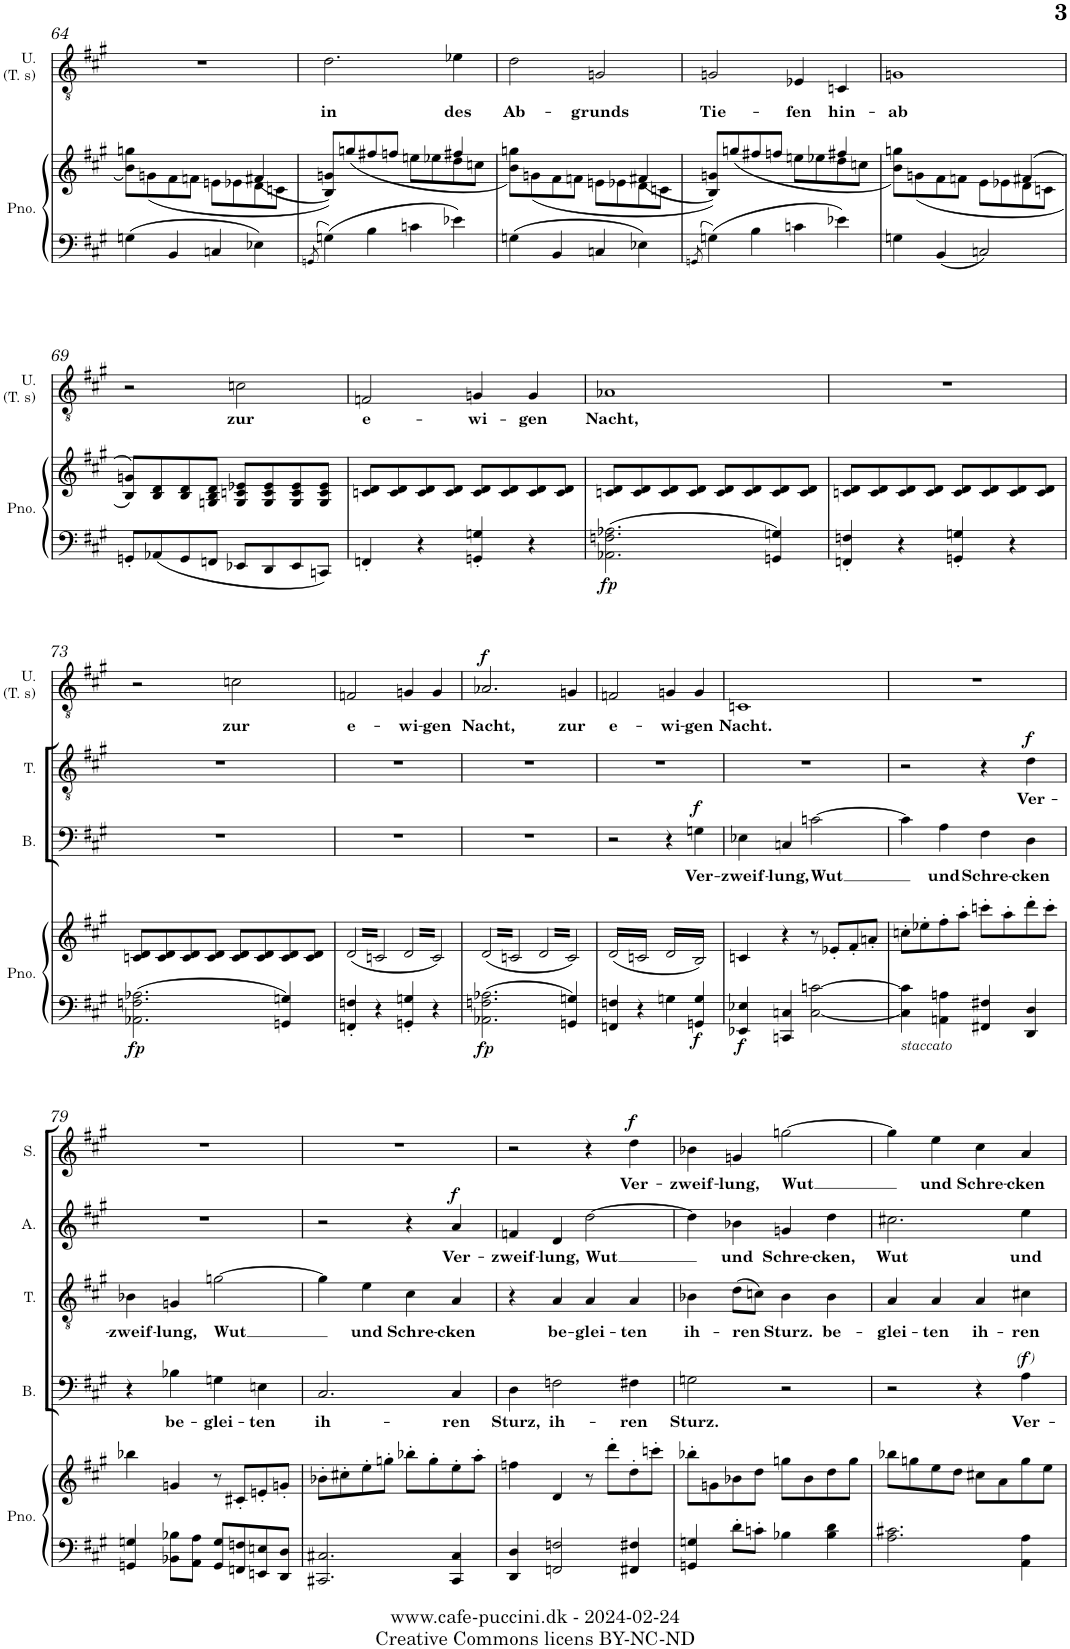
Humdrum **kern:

**kern	**kern	**dynam	**kern	**text	**dynam	**kern	**text	**dynam	**kern	**text	**dynam	**kern	**text	**dynam	**kern	**text	**dynam
*part6	*part6	*part6	*part5	*part5	*part5	*part4	*part4	*part4	*part3	*part3	*part3	*part2	*part2	*part2	*part1	*part1	*part1
*staff7	*staff6	*staff6/7	*staff5	*staff5	*staff5	*staff4	*staff4	*staff4	*staff3	*staff3	*staff3	*staff2	*staff2	*staff2	*staff1	*staff1	*staff1
*I"Piano	*	*	*I"Bass	*	*	*I"Tenor	*	*	*I"Alto	*	*	*I"Soprano	*	*	*I"Uriel (Tenor solo)	*	*
*I'Pno.	*	*	*I'B.	*	*	*I'T.	*	*	*I'A.	*	*	*I'S.	*	*	*I'U. (T. s)	*	*
!!LO:PB:g=z
*clefF4	*clefG2	*	*clefF4	*	*	*clefGv2	*	*	*clefG2	*	*	*clefG2	*	*	*clefGv2	*	*
*k[f#c#g#]	*k[f#c#g#]	*	*k[f#c#g#]	*	*	*k[f#c#g#]	*	*	*k[f#c#g#]	*	*	*k[f#c#g#]	*	*	*k[f#c#g#]	*	*
*M4/4	*M4/4	*	*M4/4	*	*	*M4/4	*	*	*M4/4	*	*	*M4/4	*	*	*M4/4	*	*
*met(c)	*met(c)	*	*met(c)	*	*	*met(c)	*	*	*met(c)	*	*	*met(c)	*	*	*met(c)	*	*
=64	=64	=64	=64	=64	=64	=64	=64	=64	=64	=64	=64	=64	=64	=64	=64	=64	=64
*	*^	*	*	*	*	*	*	*	*	*	*	*	*	*	*	*	*
4Gn\	2.ryy	8b\ 8ggn\L	.	1r	.	.	1r	.	.	1r	.	.	1r	.	.	1r	.	.
.	.	(8gn\	.	.	.	.	.	.	.	.	.	.	.	.	.	.	.	.
4BB/	.	8f#\	.	.	.	.	.	.	.	.	.	.	.	.	.	.	.	.
.	.	8fn\J	.	.	.	.	.	.	.	.	.	.	.	.	.	.	.	.
4Cn/	.	8en\L	.	.	.	.	.	.	.	.	.	.	.	.	.	.	.	.
.	.	8e-X\	.	.	.	.	.	.	.	.	.	.	.	.	.	.	.	.
4E-X\	(4f#X/	8d\	.	.	.	.	.	.	.	.	.	.	.	.	.	.	.	.
.	.	8cn\J	.	.	.	.	.	.	.	.	.	.	.	.	.	.	.	.
=65	=65	=65	=65	=65	=65	=65	=65	=65	=65	=65	=65	=65	=65	=65	=65	=65	=65	=65
8qGGn/	.	.	.	.	.	.	.	.	.	.	.	.	.	.	.	.	.	.
!	!	!	!	!	!	!	!	!	!	!	!	!	!	!	!	!	!LO:LY:b	!
4Gn\	2.ryy	8B/ 8gn/L))	.	1r	.	.	1r	.	.	1r	.	.	1r	.	.	2.d\	in	.
.	.	(8ggn/	.	.	.	.	.	.	.	.	.	.	.	.	.	.	.	.
4B\	.	8ff#X/	.	.	.	.	.	.	.	.	.	.	.	.	.	.	.	.
.	.	8ffn/J	.	.	.	.	.	.	.	.	.	.	.	.	.	.	.	.
4cn\	.	8een\L	.	.	.	.	.	.	.	.	.	.	.	.	.	.	.	.
.	.	8ee-X\	.	.	.	.	.	.	.	.	.	.	.	.	.	.	.	.
!	!	!	!	!	!	!	!	!	!	!	!	!	!	!	!	!	!LO:LY:b	!
4e-X\	4ff#X/	8dd\	.	.	.	.	.	.	.	.	.	.	.	.	.	4e-X\	des	.
.	.	8ccn\J	.	.	.	.	.	.	.	.	.	.	.	.	.	.	.	.
=66	=66	=66	=66	=66	=66	=66	=66	=66	=66	=66	=66	=66	=66	=66	=66	=66	=66	=66
!	!	!	!	!	!	!	!	!	!	!	!	!	!	!	!	!	!LO:LY:b	!
4Gn\	2.ryy	8b\ 8ggn\L)	.	1r	.	.	1r	.	.	1r	.	.	1r	.	.	2d\	Ab-	.
.	.	(8gn\	.	.	.	.	.	.	.	.	.	.	.	.	.	.	.	.
4BB/	.	8f#\	.	.	.	.	.	.	.	.	.	.	.	.	.	.	.	.
.	.	8fn\J	.	.	.	.	.	.	.	.	.	.	.	.	.	.	.	.
!	!	!	!	!	!	!	!	!	!	!	!	!	!	!	!	!	!LO:LY:b	!
4Cn/	.	8en\L	.	.	.	.	.	.	.	.	.	.	.	.	.	2Gn/	-grunds	.
.	.	8e-X\	.	.	.	.	.	.	.	.	.	.	.	.	.	.	.	.
4E-X\	(4f#X/	8d\	.	.	.	.	.	.	.	.	.	.	.	.	.	.	.	.
.	.	8cn\J	.	.	.	.	.	.	.	.	.	.	.	.	.	.	.	.
=67	=67	=67	=67	=67	=67	=67	=67	=67	=67	=67	=67	=67	=67	=67	=67	=67	=67	=67
8qGGn/	.	.	.	.	.	.	.	.	.	.	.	.	.	.	.	.	.	.
!	!	!	!	!	!	!	!	!	!	!	!	!	!	!	!	!	!LO:LY:b	!
4Gn\	2.ryy	8B/ 8gn/L))	.	1r	.	.	1r	.	.	1r	.	.	1r	.	.	2Gn/	Tie-	.
.	.	(8ggn/	.	.	.	.	.	.	.	.	.	.	.	.	.	.	.	.
4B\	.	8ff#X/	.	.	.	.	.	.	.	.	.	.	.	.	.	.	.	.
.	.	8ffn/J	.	.	.	.	.	.	.	.	.	.	.	.	.	.	.	.
!	!	!	!	!	!	!	!	!	!	!	!	!	!	!	!	!	!LO:LY:b	!
4cn\	.	8een\L	.	.	.	.	.	.	.	.	.	.	.	.	.	4E-X/	-fen	.
.	.	8ee-X\	.	.	.	.	.	.	.	.	.	.	.	.	.	.	.	.
!	!	!	!	!	!	!	!	!	!	!	!	!	!	!	!	!	!LO:LY:b	!
4e-X\	4ff#X/	8dd\	.	.	.	.	.	.	.	.	.	.	.	.	.	4Cn/	hin-	.
.	.	8ccn\J	.	.	.	.	.	.	.	.	.	.	.	.	.	.	.	.
=68	=68	=68	=68	=68	=68	=68	=68	=68	=68	=68	=68	=68	=68	=68	=68	=68	=68	=68
!	!	!	!	!	!	!	!	!	!	!	!	!	!	!	!	!	!LO:LY:b	!
4Gn\	2.ryy	8b\ 8ggn\L)	.	1r	.	.	1r	.	.	1r	.	.	1r	.	.	1Gn	-ab	.
.	.	(8gn\	.	.	.	.	.	.	.	.	.	.	.	.	.	.	.	.
4BB/	.	8f#\	.	.	.	.	.	.	.	.	.	.	.	.	.	.	.	.
.	.	8fn\J	.	.	.	.	.	.	.	.	.	.	.	.	.	.	.	.
2Cn/	.	8e\L	.	.	.	.	.	.	.	.	.	.	.	.	.	.	.	.
.	.	8e-X\	.	.	.	.	.	.	.	.	.	.	.	.	.	.	.	.
.	(4f#X/	8d\	.	.	.	.	.	.	.	.	.	.	.	.	.	.	.	.
.	.	8cn\J	.	.	.	.	.	.	.	.	.	.	.	.	.	.	.	.
*	*v	*v	*	*	*	*	*	*	*	*	*	*	*	*	*	*	*	*
!!LO:LB:g=z
=69	=69	=69	=69	=69	=69	=69	=69	=69	=69	=69	=69	=69	=69	=69	=69	=69	=69
8GGn'/L	8B/ 8gn/L))	.	1r	.	.	1r	.	.	1r	.	.	1r	.	.	2r	.	.
8AA-X/	8B/ 8d/	.	.	.	.	.	.	.	.	.	.	.	.	.	.	.	.
8GG/	8B/ 8d/	.	.	.	.	.	.	.	.	.	.	.	.	.	.	.	.
8FFn/J	8Gn/ 8B/ 8d/J	.	.	.	.	.	.	.	.	.	.	.	.	.	.	.	.
!	!	!	!	!	!	!	!	!	!	!	!	!	!	!	!	!LO:LY:b	!
8EE-X/L	8G/ 8cn/ 8e-X/L	.	.	.	.	.	.	.	.	.	.	.	.	.	2cn\	zur	.
8DD/	8G/ 8c/ 8e-/	.	.	.	.	.	.	.	.	.	.	.	.	.	.	.	.
8EE-/	8G/ 8c/ 8e-/	.	.	.	.	.	.	.	.	.	.	.	.	.	.	.	.
8CCn/J	8G/ 8c/ 8e-/J	.	.	.	.	.	.	.	.	.	.	.	.	.	.	.	.
=70	=70	=70	=70	=70	=70	=70	=70	=70	=70	=70	=70	=70	=70	=70	=70	=70	=70
!	!	!	!	!	!	!	!	!	!	!	!	!	!	!	!	!LO:LY:b	!
4FFn'/	8cn/ 8d/L	.	1r	.	.	1r	.	.	1r	.	.	1r	.	.	2Fn/	e-	.
.	8c/ 8d/	.	.	.	.	.	.	.	.	.	.	.	.	.	.	.	.
4r	8c/ 8d/	.	.	.	.	.	.	.	.	.	.	.	.	.	.	.	.
.	8c/ 8d/J	.	.	.	.	.	.	.	.	.	.	.	.	.	.	.	.
!	!	!	!	!	!	!	!	!	!	!	!	!	!	!	!	!LO:LY:b	!
4GGn/' 4Gn/'	8c/ 8d/L	.	.	.	.	.	.	.	.	.	.	.	.	.	4Gn/	-wi-	.
.	8c/ 8d/	.	.	.	.	.	.	.	.	.	.	.	.	.	.	.	.
!	!	!	!	!	!	!	!	!	!	!	!	!	!	!	!	!LO:LY:b	!
4r	8c/ 8d/	.	.	.	.	.	.	.	.	.	.	.	.	.	4G/	-gen	.
.	8c/ 8d/J	.	.	.	.	.	.	.	.	.	.	.	.	.	.	.	.
=71	=71	=71	=71	=71	=71	=71	=71	=71	=71	=71	=71	=71	=71	=71	=71	=71	=71
!	!	!LO:DY:b=2	!	!	!	!	!	!	!	!	!	!	!	!	!	!LO:LY:b	!
2.AA-X\ 2.Fn\ 2.A-X\	8cn/ 8d/L	fp	1r	.	.	1r	.	.	1r	.	.	1r	.	.	1A-X	Nacht,	.
.	8c/ 8d/	.	.	.	.	.	.	.	.	.	.	.	.	.	.	.	.
.	8c/ 8d/	.	.	.	.	.	.	.	.	.	.	.	.	.	.	.	.
.	8c/ 8d/J	.	.	.	.	.	.	.	.	.	.	.	.	.	.	.	.
.	8c/ 8d/L	.	.	.	.	.	.	.	.	.	.	.	.	.	.	.	.
.	8c/ 8d/	.	.	.	.	.	.	.	.	.	.	.	.	.	.	.	.
4GGn/ 4Gn/	8c/ 8d/	.	.	.	.	.	.	.	.	.	.	.	.	.	.	.	.
.	8c/ 8d/J	.	.	.	.	.	.	.	.	.	.	.	.	.	.	.	.
=72	=72	=72	=72	=72	=72	=72	=72	=72	=72	=72	=72	=72	=72	=72	=72	=72	=72
4FFn/' 4Fn/'	8cn/ 8d/L	.	1r	.	.	1r	.	.	1r	.	.	1r	.	.	1r	.	.
.	8c/ 8d/	.	.	.	.	.	.	.	.	.	.	.	.	.	.	.	.
4r	8c/ 8d/	.	.	.	.	.	.	.	.	.	.	.	.	.	.	.	.
.	8c/ 8d/J	.	.	.	.	.	.	.	.	.	.	.	.	.	.	.	.
4GGn/' 4Gn/'	8c/ 8d/L	.	.	.	.	.	.	.	.	.	.	.	.	.	.	.	.
.	8c/ 8d/	.	.	.	.	.	.	.	.	.	.	.	.	.	.	.	.
4r	8c/ 8d/	.	.	.	.	.	.	.	.	.	.	.	.	.	.	.	.
.	8c/ 8d/J	.	.	.	.	.	.	.	.	.	.	.	.	.	.	.	.
!!LO:LB:g=z
=73	=73	=73	=73	=73	=73	=73	=73	=73	=73	=73	=73	=73	=73	=73	=73	=73	=73
!	!	!LO:DY:b=2	!	!	!	!	!	!	!	!	!	!	!	!	!	!	!
2.AA-X\ 2.Fn\ 2.A-X\	8cn/ 8d/L	fp	1r	.	.	1r	.	.	1r	.	.	1r	.	.	2r	.	.
.	8c/ 8d/	.	.	.	.	.	.	.	.	.	.	.	.	.	.	.	.
.	8c/ 8d/	.	.	.	.	.	.	.	.	.	.	.	.	.	.	.	.
.	8c/ 8d/J	.	.	.	.	.	.	.	.	.	.	.	.	.	.	.	.
!	!	!	!	!	!	!	!	!	!	!	!	!	!	!	!	!LO:LY:b	!
.	8c/ 8d/L	.	.	.	.	.	.	.	.	.	.	.	.	.	2cn\	zur	.
.	8c/ 8d/	.	.	.	.	.	.	.	.	.	.	.	.	.	.	.	.
4GGn/ 4Gn/	8c/ 8d/	.	.	.	.	.	.	.	.	.	.	.	.	.	.	.	.
.	8c/ 8d/J	.	.	.	.	.	.	.	.	.	.	.	.	.	.	.	.
=74	=74	=74	=74	=74	=74	=74	=74	=74	=74	=74	=74	=74	=74	=74	=74	=74	=74
!	!	!	!	!	!	!	!	!	!	!	!	!	!	!	!	!LO:LY:b	!
*	*tremolo	*	*	*	*	*	*	*	*	*	*	*	*	*	*	*	*
4FFn/' 4Fn/'	(32d/LLL	.	1r	.	.	1r	.	.	1r	.	.	1r	.	.	2Fn/	e-	.
.	32cn/	.	.	.	.	.	.	.	.	.	.	.	.	.	.	.	.
.	32d/	.	.	.	.	.	.	.	.	.	.	.	.	.	.	.	.
.	32cn/	.	.	.	.	.	.	.	.	.	.	.	.	.	.	.	.
.	32d/	.	.	.	.	.	.	.	.	.	.	.	.	.	.	.	.
.	32cn/	.	.	.	.	.	.	.	.	.	.	.	.	.	.	.	.
.	32d/	.	.	.	.	.	.	.	.	.	.	.	.	.	.	.	.
.	32cn/	.	.	.	.	.	.	.	.	.	.	.	.	.	.	.	.
4r	32d/	.	.	.	.	.	.	.	.	.	.	.	.	.	.	.	.
.	32cn/	.	.	.	.	.	.	.	.	.	.	.	.	.	.	.	.
.	32d/	.	.	.	.	.	.	.	.	.	.	.	.	.	.	.	.
.	32cn/	.	.	.	.	.	.	.	.	.	.	.	.	.	.	.	.
.	32d/	.	.	.	.	.	.	.	.	.	.	.	.	.	.	.	.
.	32cn/	.	.	.	.	.	.	.	.	.	.	.	.	.	.	.	.
.	32d/	.	.	.	.	.	.	.	.	.	.	.	.	.	.	.	.
.	32cn/JJJ	.	.	.	.	.	.	.	.	.	.	.	.	.	.	.	.
!	!	!	!	!	!	!	!	!	!	!	!	!	!	!	!	!LO:LY:b	!
4GGn/' 4Gn/'	32d/LLL	.	.	.	.	.	.	.	.	.	.	.	.	.	4Gn/	-wi-	.
.	32c/)	.	.	.	.	.	.	.	.	.	.	.	.	.	.	.	.
.	32d/	.	.	.	.	.	.	.	.	.	.	.	.	.	.	.	.
.	32c/)	.	.	.	.	.	.	.	.	.	.	.	.	.	.	.	.
.	32d/	.	.	.	.	.	.	.	.	.	.	.	.	.	.	.	.
.	32c/)	.	.	.	.	.	.	.	.	.	.	.	.	.	.	.	.
.	32d/	.	.	.	.	.	.	.	.	.	.	.	.	.	.	.	.
.	32c/)	.	.	.	.	.	.	.	.	.	.	.	.	.	.	.	.
!	!	!	!	!	!	!	!	!	!	!	!	!	!	!	!	!LO:LY:b	!
4r	32d/	.	.	.	.	.	.	.	.	.	.	.	.	.	4G/	-gen	.
.	32c/)	.	.	.	.	.	.	.	.	.	.	.	.	.	.	.	.
.	32d/	.	.	.	.	.	.	.	.	.	.	.	.	.	.	.	.
.	32c/)	.	.	.	.	.	.	.	.	.	.	.	.	.	.	.	.
.	32d/	.	.	.	.	.	.	.	.	.	.	.	.	.	.	.	.
.	32c/)	.	.	.	.	.	.	.	.	.	.	.	.	.	.	.	.
.	32d/	.	.	.	.	.	.	.	.	.	.	.	.	.	.	.	.
.	32c/)JJJ	.	.	.	.	.	.	.	.	.	.	.	.	.	.	.	.
=75	=75	=75	=75	=75	=75	=75	=75	=75	=75	=75	=75	=75	=75	=75	=75	=75	=75
!	!	!LO:DY:b=2	!	!	!	!	!	!	!	!	!	!	!	!	!	!LO:LY:b	!LO:DY:a
2.AA-X\ 2.Fn\ 2.A-X\	(32d/LLL	fp	1r	.	.	1r	.	.	1r	.	.	1r	.	.	2.A-X/	Nacht,	f
.	32cn/	.	.	.	.	.	.	.	.	.	.	.	.	.	.	.	.
.	32d/	.	.	.	.	.	.	.	.	.	.	.	.	.	.	.	.
.	32cn/	.	.	.	.	.	.	.	.	.	.	.	.	.	.	.	.
.	32d/	.	.	.	.	.	.	.	.	.	.	.	.	.	.	.	.
.	32cn/	.	.	.	.	.	.	.	.	.	.	.	.	.	.	.	.
.	32d/	.	.	.	.	.	.	.	.	.	.	.	.	.	.	.	.
.	32cn/	.	.	.	.	.	.	.	.	.	.	.	.	.	.	.	.
.	32d/	.	.	.	.	.	.	.	.	.	.	.	.	.	.	.	.
.	32cn/	.	.	.	.	.	.	.	.	.	.	.	.	.	.	.	.
.	32d/	.	.	.	.	.	.	.	.	.	.	.	.	.	.	.	.
.	32cn/	.	.	.	.	.	.	.	.	.	.	.	.	.	.	.	.
.	32d/	.	.	.	.	.	.	.	.	.	.	.	.	.	.	.	.
.	32cn/	.	.	.	.	.	.	.	.	.	.	.	.	.	.	.	.
.	32d/	.	.	.	.	.	.	.	.	.	.	.	.	.	.	.	.
.	32cn/JJJ	.	.	.	.	.	.	.	.	.	.	.	.	.	.	.	.
.	32d/LLL	.	.	.	.	.	.	.	.	.	.	.	.	.	.	.	.
.	32c/)	.	.	.	.	.	.	.	.	.	.	.	.	.	.	.	.
.	32d/	.	.	.	.	.	.	.	.	.	.	.	.	.	.	.	.
.	32c/)	.	.	.	.	.	.	.	.	.	.	.	.	.	.	.	.
.	32d/	.	.	.	.	.	.	.	.	.	.	.	.	.	.	.	.
.	32c/)	.	.	.	.	.	.	.	.	.	.	.	.	.	.	.	.
.	32d/	.	.	.	.	.	.	.	.	.	.	.	.	.	.	.	.
.	32c/)	.	.	.	.	.	.	.	.	.	.	.	.	.	.	.	.
!	!	!	!	!	!	!	!	!	!	!	!	!	!	!	!	!LO:LY:b	!
4GGn/ 4Gn/	32d/	.	.	.	.	.	.	.	.	.	.	.	.	.	4Gn/	zur	.
.	32c/)	.	.	.	.	.	.	.	.	.	.	.	.	.	.	.	.
.	32d/	.	.	.	.	.	.	.	.	.	.	.	.	.	.	.	.
.	32c/)	.	.	.	.	.	.	.	.	.	.	.	.	.	.	.	.
.	32d/	.	.	.	.	.	.	.	.	.	.	.	.	.	.	.	.
.	32c/)	.	.	.	.	.	.	.	.	.	.	.	.	.	.	.	.
.	32d/	.	.	.	.	.	.	.	.	.	.	.	.	.	.	.	.
.	32c/)JJJ	.	.	.	.	.	.	.	.	.	.	.	.	.	.	.	.
=76	=76	=76	=76	=76	=76	=76	=76	=76	=76	=76	=76	=76	=76	=76	=76	=76	=76
!	!	!	!	!	!	!	!	!	!	!	!	!	!	!	!	!LO:LY:b	!
4FFn/ 4Fn/	(32d/LLL	.	2r	.	.	1r	.	.	1r	.	.	1r	.	.	2Fn/	e-	.
.	32cn/	.	.	.	.	.	.	.	.	.	.	.	.	.	.	.	.
.	32d/	.	.	.	.	.	.	.	.	.	.	.	.	.	.	.	.
.	32cn/	.	.	.	.	.	.	.	.	.	.	.	.	.	.	.	.
.	32d/	.	.	.	.	.	.	.	.	.	.	.	.	.	.	.	.
.	32cn/	.	.	.	.	.	.	.	.	.	.	.	.	.	.	.	.
.	32d/	.	.	.	.	.	.	.	.	.	.	.	.	.	.	.	.
.	32cn/	.	.	.	.	.	.	.	.	.	.	.	.	.	.	.	.
4r	32d/	.	.	.	.	.	.	.	.	.	.	.	.	.	.	.	.
.	32cn/	.	.	.	.	.	.	.	.	.	.	.	.	.	.	.	.
.	32d/	.	.	.	.	.	.	.	.	.	.	.	.	.	.	.	.
.	32cn/	.	.	.	.	.	.	.	.	.	.	.	.	.	.	.	.
.	32d/	.	.	.	.	.	.	.	.	.	.	.	.	.	.	.	.
.	32cn/	.	.	.	.	.	.	.	.	.	.	.	.	.	.	.	.
.	32d/	.	.	.	.	.	.	.	.	.	.	.	.	.	.	.	.
.	32cn/JJJ	.	.	.	.	.	.	.	.	.	.	.	.	.	.	.	.
!	!	!	!	!	!	!	!	!	!	!	!	!	!	!	!	!LO:LY:b	!
4Gn\	32d/LLL	.	4r	.	.	.	.	.	.	.	.	.	.	.	4Gn/	-wi-	.
.	32B/)	.	.	.	.	.	.	.	.	.	.	.	.	.	.	.	.
.	32d/	.	.	.	.	.	.	.	.	.	.	.	.	.	.	.	.
.	32B/)	.	.	.	.	.	.	.	.	.	.	.	.	.	.	.	.
.	32d/	.	.	.	.	.	.	.	.	.	.	.	.	.	.	.	.
.	32B/)	.	.	.	.	.	.	.	.	.	.	.	.	.	.	.	.
.	32d/	.	.	.	.	.	.	.	.	.	.	.	.	.	.	.	.
.	32B/)	.	.	.	.	.	.	.	.	.	.	.	.	.	.	.	.
!	!	!LO:DY:b=2	!	!LO:LY:b	!LO:DY:a	!	!	!	!	!	!	!	!	!	!	!LO:LY:b	!
4GGn/ 4G/	32d/	f	4Gn\	Ver-	f	.	.	.	.	.	.	.	.	.	4G/	-gen	.
.	32B/)	.	.	.	.	.	.	.	.	.	.	.	.	.	.	.	.
.	32d/	.	.	.	.	.	.	.	.	.	.	.	.	.	.	.	.
.	32B/)	.	.	.	.	.	.	.	.	.	.	.	.	.	.	.	.
.	32d/	.	.	.	.	.	.	.	.	.	.	.	.	.	.	.	.
.	32B/)	.	.	.	.	.	.	.	.	.	.	.	.	.	.	.	.
.	32d/	.	.	.	.	.	.	.	.	.	.	.	.	.	.	.	.
.	32B/)JJJ	.	.	.	.	.	.	.	.	.	.	.	.	.	.	.	.
*	*Xtremolo	*	*	*	*	*	*	*	*	*	*	*	*	*	*	*	*
=77	=77	=77	=77	=77	=77	=77	=77	=77	=77	=77	=77	=77	=77	=77	=77	=77	=77
!	!	!LO:DY:b=2	!	!LO:LY:b	!	!	!	!	!	!	!	!	!	!	!	!LO:LY:b	!
4EE-X/ 4E-X/	4cn/	f	4E-X\	-zweif-	.	1r	.	.	1r	.	.	1r	.	.	1Cn	Nacht.	.
.	.	.	.	.	.	.	.	.	.	.	.	.	.	.	.	.	.
.	.	.	.	.	.	.	.	.	.	.	.	.	.	.	.	.	.
.	.	.	.	.	.	.	.	.	.	.	.	.	.	.	.	.	.
.	.	.	.	.	.	.	.	.	.	.	.	.	.	.	.	.	.
.	.	.	.	.	.	.	.	.	.	.	.	.	.	.	.	.	.
.	.	.	.	.	.	.	.	.	.	.	.	.	.	.	.	.	.
.	.	.	.	.	.	.	.	.	.	.	.	.	.	.	.	.	.
!	!	!	!	!LO:LY:b	!	!	!	!	!	!	!	!	!	!	!	!	!
4CCn/ 4Cn/	4r	.	4Cn/	-lung,	.	.	.	.	.	.	.	.	.	.	.	.	.
!	!	!	!	!LO:LY:b	!	!	!	!	!	!	!	!	!	!	!	!	!
[2C\ [2cn\	8r	.	[2cn\	Wut	.	.	.	.	.	.	.	.	.	.	.	.	.
.	8e-X'/L	.	.	.	.	.	.	.	.	.	.	.	.	.	.	.	.
.	8f#'/	.	.	.	.	.	.	.	.	.	.	.	.	.	.	.	.
.	8an'/J	.	.	.	.	.	.	.	.	.	.	.	.	.	.	.	.
=78	=78	=78	=78	=78	=78	=78	=78	=78	=78	=78	=78	=78	=78	=78	=78	=78	=78
!LO:TX:b:i:t=staccato	!	!	!	!	!	!	!	!	!	!	!	!	!	!	!	!	!
4C\] 4c\]	8ccn'\L	.	4c\]	.	.	2r	.	.	1r	.	.	1r	.	.	1r	.	.
.	8ee-X'\	.	.	.	.	.	.	.	.	.	.	.	.	.	.	.	.
!	!	!	!	!LO:LY:b	!	!	!	!	!	!	!	!	!	!	!	!	!
4AAn\ 4An\	8ff#'\	.	4A\	und	.	.	.	.	.	.	.	.	.	.	.	.	.
.	8aa'\J	.	.	.	.	.	.	.	.	.	.	.	.	.	.	.	.
!	!	!	!	!LO:LY:b	!	!	!	!	!	!	!	!	!	!	!	!	!
4FF#X/ 4F#X/	8cccn'\L	.	4F#\	Schre-	.	4r	.	.	.	.	.	.	.	.	.	.	.
.	8aa'\	.	.	.	.	.	.	.	.	.	.	.	.	.	.	.	.
!	!	!	!	!LO:LY:b	!	!	!LO:LY:b	!LO:DY:a	!	!	!	!	!	!	!	!	!
4DD/ 4D/	8ddd'\	.	4D\	-cken	.	4d\	Ver-	f	.	.	.	.	.	.	.	.	.
.	8ccc'\J	.	.	.	.	.	.	.	.	.	.	.	.	.	.	.	.
!!LO:LB:g=z
=79	=79	=79	=79	=79	=79	=79	=79	=79	=79	=79	=79	=79	=79	=79	=79	=79	=79
!	!	!	!	!	!	!	!LO:LY:b	!	!	!	!	!	!	!	!	!	!
4GGn/ 4Gn/	4bb-X\	.	4r	.	.	4B-X\	-zweif-	.	1r	.	.	1r	.	.	1r	.	.
!	!	!	!	!LO:LY:b	!	!	!LO:LY:b	!	!	!	!	!	!	!	!	!	!
8BB-X\ 8B-X\L	4gn/	.	4B-X\	be-	.	4Gn/	-lung,	.	.	.	.	.	.	.	.	.	.
8AA\ 8A\J	.	.	.	.	.	.	.	.	.	.	.	.	.	.	.	.	.
!	!	!	!	!LO:LY:b	!	!	!LO:LY:b	!	!	!	!	!	!	!	!	!	!
8GG/ 8G/L	8r	.	4Gn\	-glei-	.	[2gn\	Wut	.	.	.	.	.	.	.	.	.	.
8FFn/ 8Fn/	8c#X'/L	.	.	.	.	.	.	.	.	.	.	.	.	.	.	.	.
!	!	!	!	!LO:LY:b	!	!	!	!	!	!	!	!	!	!	!	!	!
8EEn/ 8En/	8en'/	.	4En\	-ten	.	.	.	.	.	.	.	.	.	.	.	.	.
8DD/ 8D/J	8gn'/J	.	.	.	.	.	.	.	.	.	.	.	.	.	.	.	.
=80	=80	=80	=80	=80	=80	=80	=80	=80	=80	=80	=80	=80	=80	=80	=80	=80	=80
!	!	!	!	!LO:LY:b	!	!	!	!	!	!	!	!	!	!	!	!	!
2.CC#X/ 2.C#X/	8b-X'\L	.	2.C#/	ih-	.	4g\]	.	.	2r	.	.	1r	.	.	1r	.	.
.	8cc#X'\	.	.	.	.	.	.	.	.	.	.	.	.	.	.	.	.
!	!	!	!	!	!	!	!LO:LY:b	!	!	!	!	!	!	!	!	!	!
.	8ee'\	.	.	.	.	4e\	und	.	.	.	.	.	.	.	.	.	.
.	8ggn'\J	.	.	.	.	.	.	.	.	.	.	.	.	.	.	.	.
!	!	!	!	!	!	!	!LO:LY:b	!	!	!	!	!	!	!	!	!	!
.	8bb-X'\L	.	.	.	.	4c#\	Schre-	.	4r	.	.	.	.	.	.	.	.
.	8gg'\	.	.	.	.	.	.	.	.	.	.	.	.	.	.	.	.
!	!	!	!	!LO:LY:b	!	!	!LO:LY:b	!	!	!LO:LY:b	!LO:DY:a	!	!	!	!	!	!
4CC#/ 4C#/	8ee'\	.	4C#/	-ren	.	4A/	-cken	.	4a/	Ver-	f	.	.	.	.	.	.
.	8aa'\J	.	.	.	.	.	.	.	.	.	.	.	.	.	.	.	.
=81	=81	=81	=81	=81	=81	=81	=81	=81	=81	=81	=81	=81	=81	=81	=81	=81	=81
!	!	!	!	!LO:LY:b	!	!	!	!	!	!LO:LY:b	!	!	!	!	!	!	!
4DD/ 4D/	4ffn\	.	4D\	Sturz,	.	4r	.	.	4fn/	-zweif-	.	2r	.	.	1r	.	.
!	!	!	!	!LO:LY:b	!	!	!LO:LY:b	!	!	!LO:LY:b	!	!	!	!	!	!	!
2FFn/ 2Fn/	4d/	.	2Fn\	ih-	.	4A/	be-	.	4d/	-lung,	.	.	.	.	.	.	.
!	!	!	!	!	!	!	!LO:LY:b	!	!	!LO:LY:b	!	!	!	!	!	!	!
.	8r	.	.	.	.	4A/	-glei-	.	[2dd\	Wut	.	4r	.	.	.	.	.
.	8ddd'\L	.	.	.	.	.	.	.	.	.	.	.	.	.	.	.	.
!	!	!	!	!LO:LY:b	!	!	!LO:LY:b	!	!	!	!	!	!LO:LY:b	!LO:DY:a	!	!	!
4FF#X/ 4F#X/	8dd'\	.	4F#X\	-ren	.	4A/	-ten	.	.	.	.	4dd\	Ver-	f	.	.	.
.	8cccn'\J	.	.	.	.	.	.	.	.	.	.	.	.	.	.	.	.
=82	=82	=82	=82	=82	=82	=82	=82	=82	=82	=82	=82	=82	=82	=82	=82	=82	=82
!	!	!	!	!LO:LY:b	!	!	!LO:LY:b	!	!	!	!	!	!LO:LY:b	!	!	!	!
4GGn/ 4Gn/	8bb-X'\L	.	2Gn\	Sturz.	.	4B-X\	ih-	.	4dd\]	.	.	4b-X\	-zweif-	.	1r	.	.
.	8gn\	.	.	.	.	.	.	.	.	.	.	.	.	.	.	.	.
!	!	!	!	!	!	!	!LO:LY:b	!	!	!LO:LY:b	!	!	!LO:LY:b	!	!	!	!
8d'\L	8b-X\	.	.	.	.	(8d\L	-ren	.	4b-X\	und	.	4gn/	-lung,	.	.	.	.
8cn'\J	8dd\J	.	.	.	.	8cn\J)	.	.	.	.	.	.	.	.	.	.	.
!	!	!	!	!	!	!	!LO:LY:b	!	!	!LO:LY:b	!	!	!LO:LY:b	!	!	!	!
4B-X\	8ggn\L	.	2r	.	.	4B-\	Sturz.	.	4gn/	Schre-	.	[2ggn\	Wut	.	.	.	.
.	8b-\	.	.	.	.	.	.	.	.	.	.	.	.	.	.	.	.
!	!	!	!	!	!	!	!LO:LY:b	!	!	!LO:LY:b	!	!	!	!	!	!	!
4B-\ 4d\	8dd\	.	.	.	.	4B-\	be-	.	4dd\	-cken,	.	.	.	.	.	.	.
.	8gg\J	.	.	.	.	.	.	.	.	.	.	.	.	.	.	.	.
=83	=83	=83	=83	=83	=83	=83	=83	=83	=83	=83	=83	=83	=83	=83	=83	=83	=83
!	!	!	!	!	!	!	!LO:LY:b	!	!	!LO:LY:b	!	!	!	!	!	!	!
2.A\ 2.c#X\	8bb-X\L	.	2r	.	.	4A/	-glei-	.	2.cc#X\	Wut	.	4gg\]	.	.	1r	.	.
.	8ggn\	.	.	.	.	.	.	.	.	.	.	.	.	.	.	.	.
!	!	!	!	!	!	!	!LO:LY:b	!	!	!	!	!	!LO:LY:b	!	!	!	!
.	8ee\	.	.	.	.	4A/	-ten	.	.	.	.	4ee\	und	.	.	.	.
.	8dd\J	.	.	.	.	.	.	.	.	.	.	.	.	.	.	.	.
!	!	!	!	!	!	!	!LO:LY:b	!	!	!	!	!	!LO:LY:b	!	!	!	!
.	8cc#X\L	.	4r	.	.	4A/	ih-	.	.	.	.	4cc#\	Schre-	.	.	.	.
.	8a\	.	.	.	.	.	.	.	.	.	.	.	.	.	.	.	.
!	!	!	!	!LO:LY:b	!LO:DY:a	!	!LO:LY:b	!	!	!LO:LY:b	!	!	!LO:LY:b	!	!	!	!
!	!	!	!	!	!LO:DY:n=1:a	!	!	!	!	!	!	!	!	!	!	!	!
!	!	!	!	!	!LO:DY:n=2:a	!	!	!	!	!	!	!	!	!	!	!	!
4AA\ 4A\	8gg\	.	4A\	Ver-	other-dynamics f other-dynamics	4c#X\	-ren	.	4ee\	und	.	4a/	-cken	.	.	.	.
.	8ee\J	.	.	.	.	.	.	.	.	.	.	.	.	.	.	.	.
=	=	=	=	=	=	=	=	=	=	=	=	=	=	=	=	=	=
*-	*-	*-	*-	*-	*-	*-	*-	*-	*-	*-	*-	*-	*-	*-	*-	*-	*-
